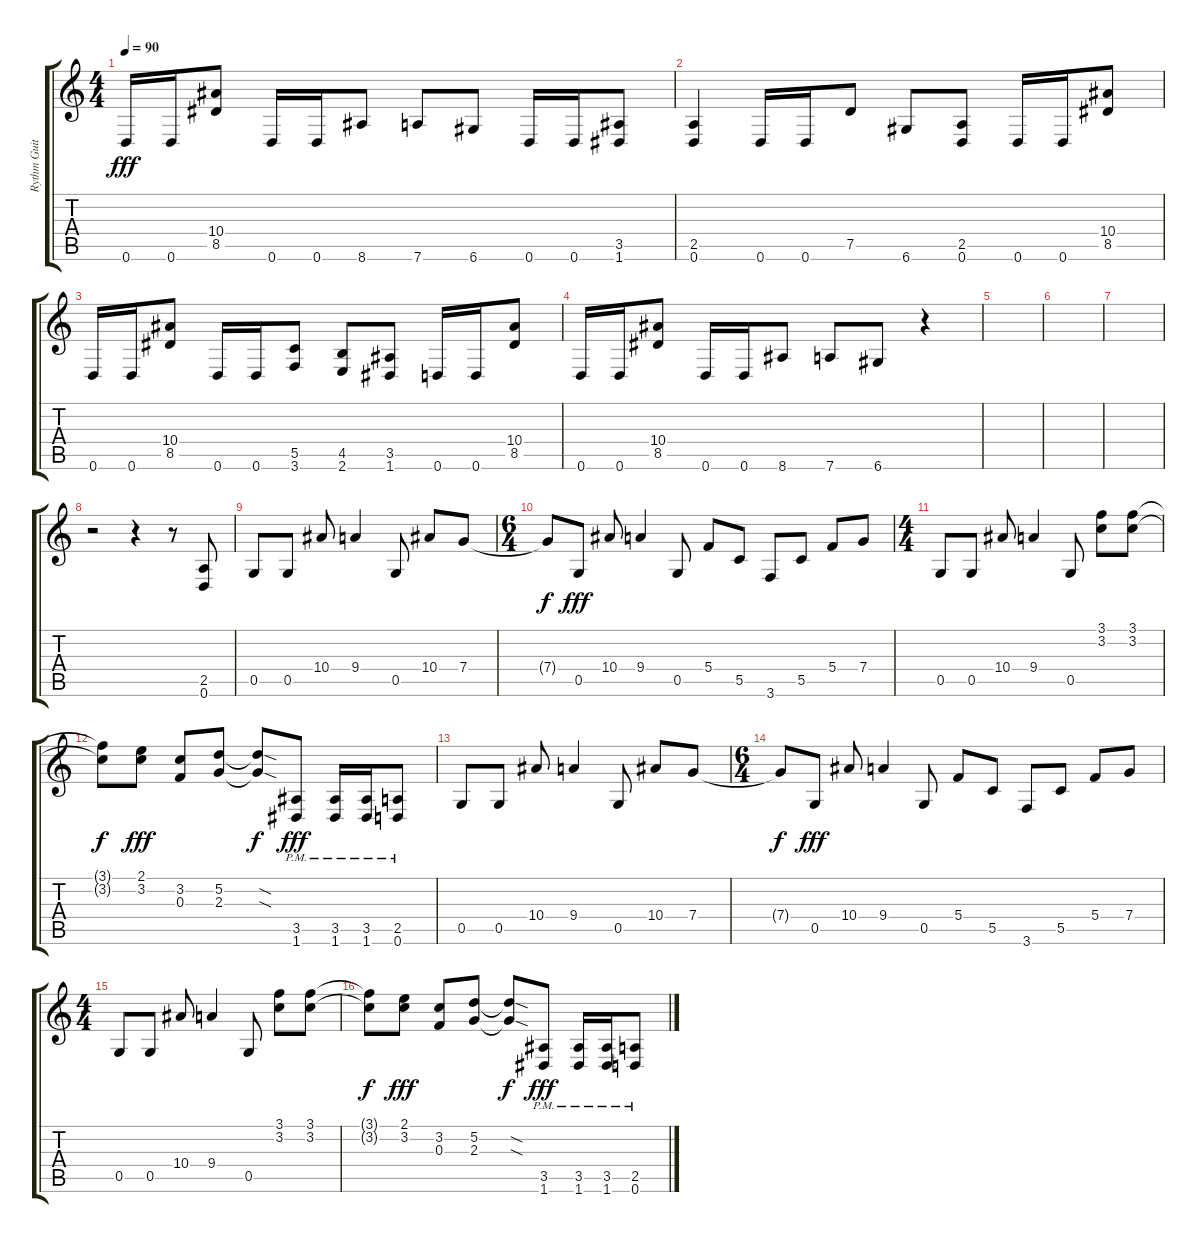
\track ("Rythm Guitar L" "Rythm Guit") {instrument distortionguitar}
\staff {score tabs}
\tuning (D4 A3 F3 C3 G2 D2) {hide}
\ts (4 4)
\tempo 90
\clef g2
\ks c
0.6.16{dy fff} 0.6.16 (10.4 8.5).8 0.6.16 0.6.16 8.6.8 7.6.8 6.6.8 0.6.16 0.6.16 (3.5 1.6).8 |
(2.5 0.6).4 0.6.16 0.6.16 7.5.8 6.6.8 (2.5 0.6).8 0.6.16 0.6.16 (10.4 8.5).8 |
0.6.16 0.6.16 (10.4 8.5).8 0.6.16 0.6.16 (5.5 3.6).8 (4.5 2.6).8 (3.5 1.6).8 0.6.16 0.6.16 (10.4 8.5).8 |
0.6.16 0.6.16 (10.4 8.5).8 0.6.16 0.6.16 8.6.8 7.6.8 6.6.8 r.4 |
|
|
|
r.2 r.4 r.8 (2.5 0.6).8 |
0.5.8 0.5.8 10.4.8 9.4.4 0.5.8 10.4.8 7.4.8 |
\ts (6 4)
7.4{t}.8{dy f} 0.5.8{dy fff} 10.4.8 9.4.4 0.5.8 5.4.8 5.5.8 3.6.8 5.5.8 5.4.8 7.4.8 |
\ts (4 4)
0.5.8 0.5.8 10.4.8 9.4.4 0.5.8 (3.1 3.2).8 (3.1 3.2).8 |
(3.1{t} 3.2{t}).8{dy f} (2.1 3.2).8{dy fff} (3.2 0.3).8 (5.2 2.3).8 (5.2{sod t} 2.3{sod t}).8{dy f} (3.5{pm} 1.6{pm}).8{dy fff} (3.5{pm} 1.6{pm}).16 (3.5{pm} 1.6{pm}).16 (2.5{pm} 0.6{pm}).8 |
0.5.8 0.5.8 10.4.8 9.4.4 0.5.8 10.4.8 7.4.8 |
\ts (6 4)
7.4{t}.8{dy f} 0.5.8{dy fff} 10.4.8 9.4.4 0.5.8 5.4.8 5.5.8 3.6.8 5.5.8 5.4.8 7.4.8 |
\ts (4 4)
0.5.8 0.5.8 10.4.8 9.4.4 0.5.8 (3.1 3.2).8 (3.1 3.2).8 |
(3.1{t} 3.2{t}).8{dy f} (2.1 3.2).8{dy fff} (3.2 0.3).8 (5.2 2.3).8 (5.2{sod t} 2.3{sod t}).8{dy f} (3.5{pm} 1.6{pm}).8{dy fff} (3.5{pm} 1.6{pm}).16 (3.5{pm} 1.6{pm}).16 (2.5{pm} 0.6{pm}).8
